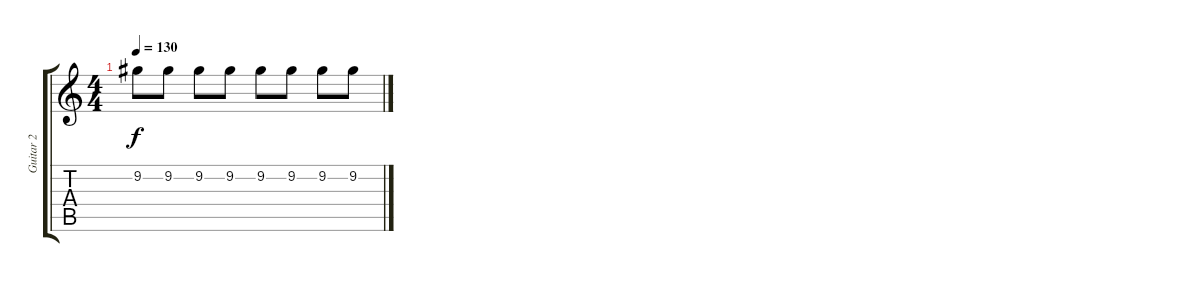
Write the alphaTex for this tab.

\track ("Guitar 2" "Guitar 2") {instrument acousticguitarsteel}
\staff {score tabs}
\tuning (E4 B3 G3 D3 A2 E2) {hide}
\ts (4 4)
\tempo 130
\clef g2
\ks c
9.2.8{dy f} 9.2.8 9.2.8 9.2.8 9.2.8 9.2.8 9.2.8 9.2.8
